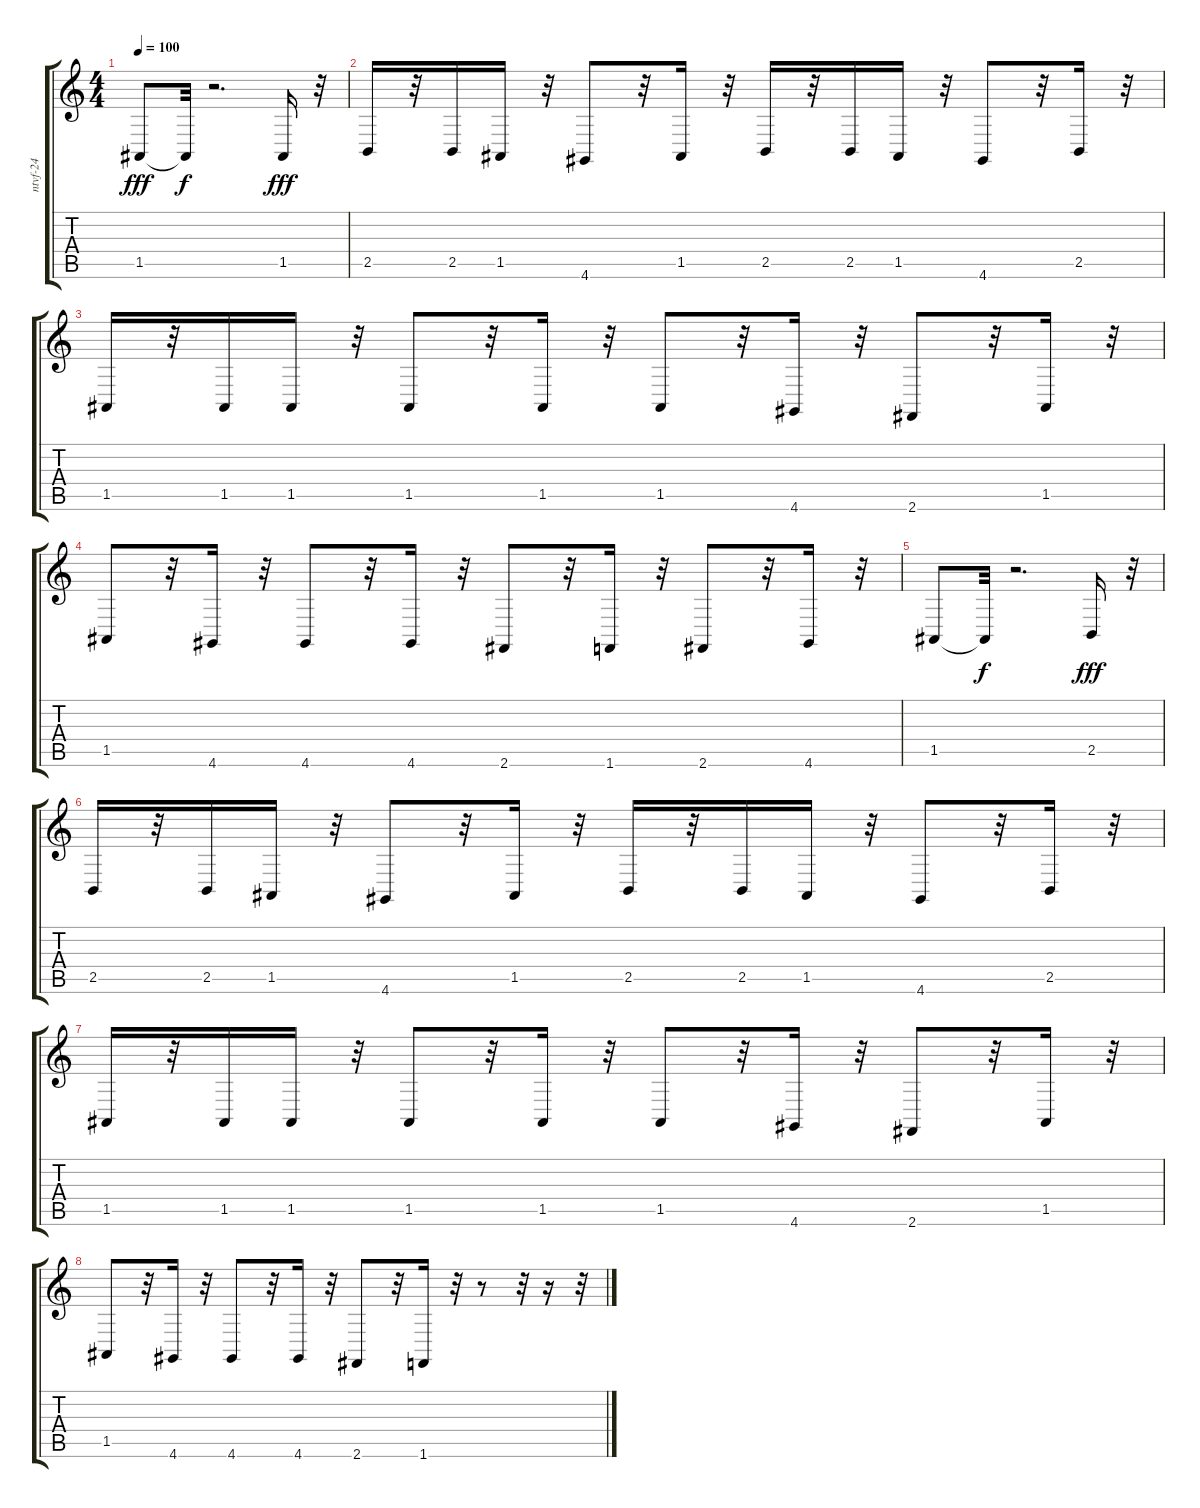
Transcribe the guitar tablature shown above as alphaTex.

\track ("ntvf-24" "ntvf-24") {instrument trumpet}
\staff {score tabs}
\tuning (E4 B3 G3 D3 A2 E2) {hide}
\ts (4 4)
\tempo 100
\clef g2
\ks c
1.5.8{dy fff} 1.5{t}.32{dy f} r.2{d} 1.5.16{dy fff} r.32 |
2.5.16 r.32 2.5.16 1.5.16 r.32 4.6.8 r.32 1.5.16 r.32 2.5.16 r.32 2.5.16 1.5.16 r.32 4.6.8 r.32 2.5.16 r.32 |
1.5.16 r.32 1.5.16 1.5.16 r.32 1.5.8 r.32 1.5.16 r.32 1.5.8 r.32 4.6.16 r.32 2.6.8 r.32 1.5.16 r.32 |
1.5.8 r.32 4.6.16 r.32 4.6.8 r.32 4.6.16 r.32 2.6.8 r.32 1.6.16 r.32 2.6.8 r.32 4.6.16 r.32 |
1.5.8 1.5{t}.32{dy f} r.2{d} 2.5.16{dy fff} r.32 |
2.5.16 r.32 2.5.16 1.5.16 r.32 4.6.8 r.32 1.5.16 r.32 2.5.16 r.32 2.5.16 1.5.16 r.32 4.6.8 r.32 2.5.16 r.32 |
1.5.16 r.32 1.5.16 1.5.16 r.32 1.5.8 r.32 1.5.16 r.32 1.5.8 r.32 4.6.16 r.32 2.6.8 r.32 1.5.16 r.32 |
1.5.8 r.32 4.6.16 r.32 4.6.8 r.32 4.6.16 r.32 2.6.8 r.32 1.6.16 r.32 r.8 r.32 r.16 r.32
